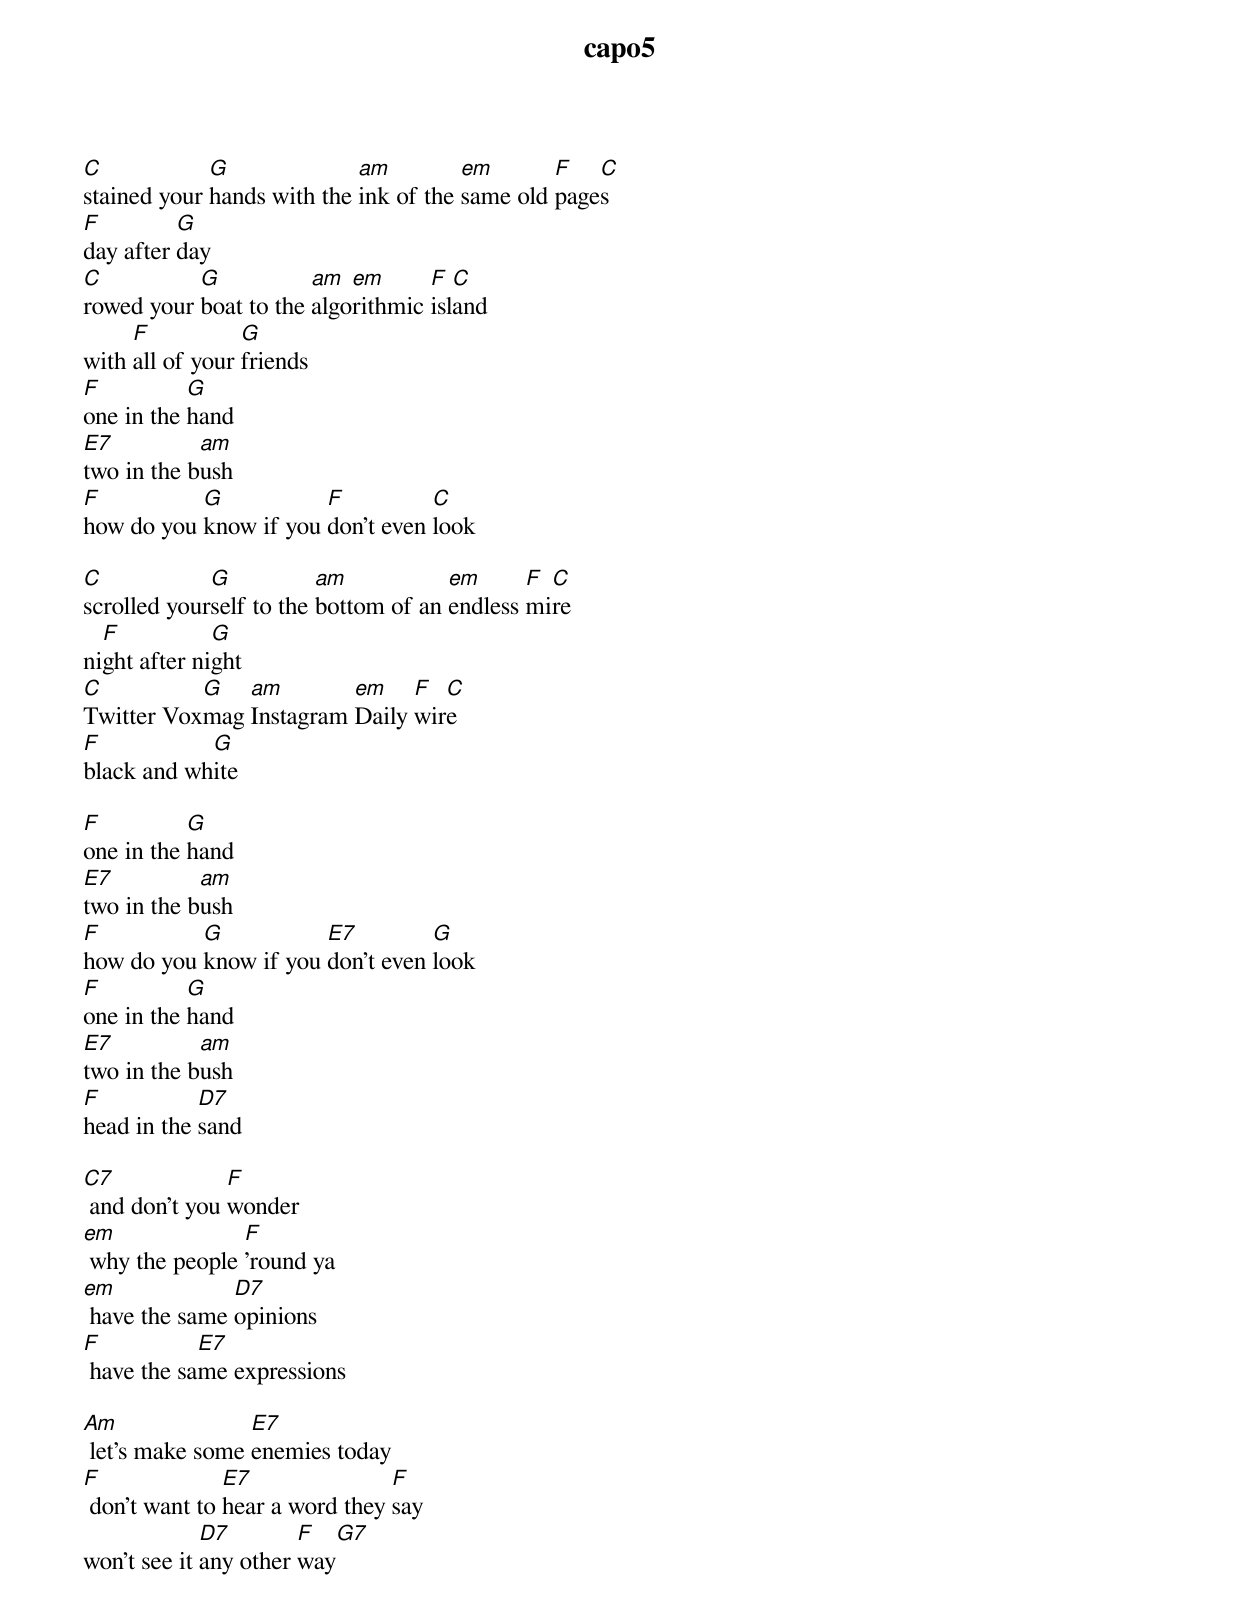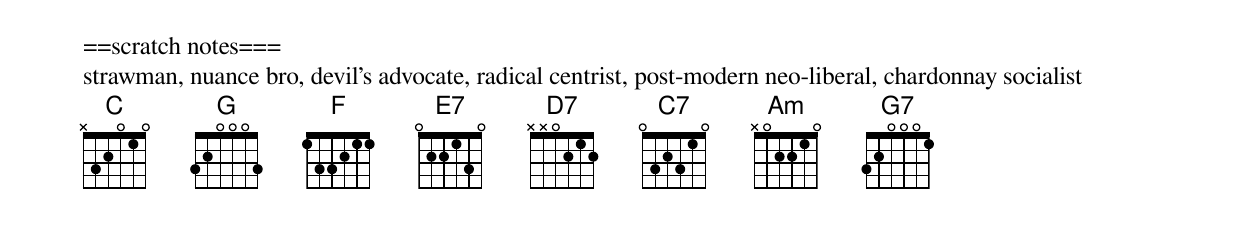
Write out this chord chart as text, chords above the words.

capo5


C            G              am         em       F   C
stained your hands with the ink of the same old pages
F         G
day after day
C          G           am  em      F  C
rowed your boat to the algorithmic island
     F           G
with all of your friends
F          G
one in the hand
E7          am
two in the bush
F          G           F          C
how do you know if you don't even look

C            G           am           em      F C
scrolled yourself to the bottom of an endless mire
  F           G
night after night
C          G   am        em    F  C
Twitter Voxmag Instagram Daily wire
F           G
black and white

F          G
one in the hand
E7          am
two in the bush
F          G           E7         G
how do you know if you don't even look
F          G
one in the hand
E7          am
two in the bush
F           D7
head in the sand

C7             F
 and don't you wonder
em              F
 why the people 'round ya
em             D7
 have the same opinions
F           E7
 have the same expressions

Am               E7
 let's make some enemies today
F              E7               F
 don't want to hear a word they say
             D7        F    G7
won't see it any other way



==scratch notes===
strawman, nuance bro, devil's advocate, radical centrist, post-modern neo-liberal, chardonnay socialist
